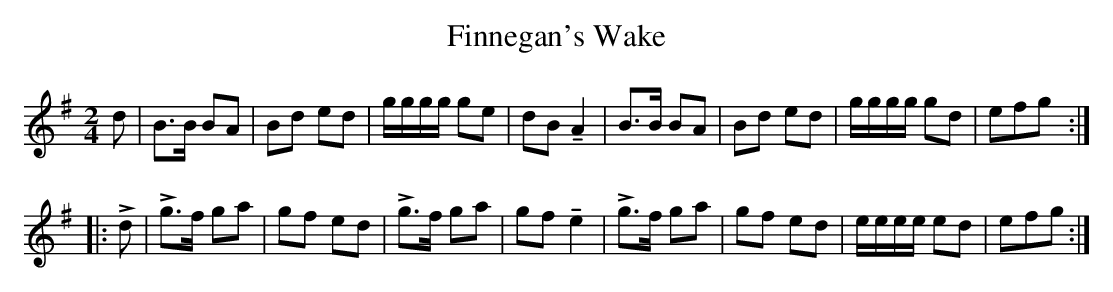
X:1
T:Finnegan's Wake
M:2/4
L:1/8
U:H=!tenuto!
K:G
d|B>B BA|Bd ed|g/g/g/g/ ge|dB HA2|B>B BA|Bd ed|g/g/g/g/ gd|efg::
Ld|Lg>f ga|gf ed|Lg>f ga|gf He2|Lg>f ga|gf ed|e/e/e/e/ ed|efg:|
